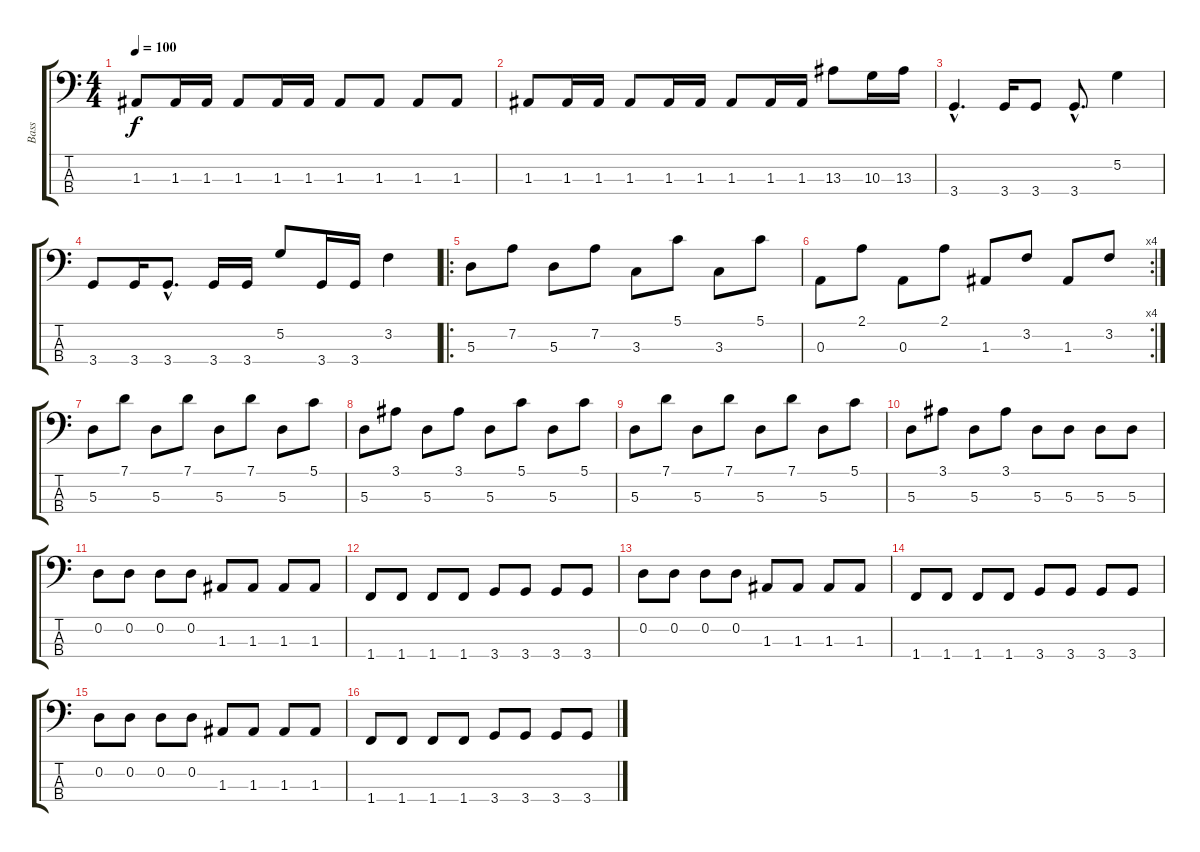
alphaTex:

\track ("Bass" "Bass") {instrument electricbassfinger}
\staff {score tabs}
\tuning (G2 D2 A1 E1) {hide}
\ts (4 4)
\tempo 100
\clef f4
\ks c
1.3.8{dy f} 1.3.16 1.3.16 1.3.8 1.3.16 1.3.16 1.3.8 1.3.8 1.3.8 1.3.8 |
1.3.8 1.3.16 1.3.16 1.3.8 1.3.16 1.3.16 1.3.8 1.3.16 1.3.16 13.3.8 10.3.16 13.3.16 |
3.4{hac}.4{d} 3.4.16 3.4.8 3.4{hac}.8{d} 5.2.4 |
3.4.8 3.4.16 3.4{hac}.8{d} 3.4.16 3.4.16 5.2.8 3.4.16 3.4.16 3.2.4 |
\ro
5.3.8 7.2.8 5.3.8 7.2.8 3.3.8 5.1.8 3.3.8 5.1.8 |
\rc 4
0.3.8 2.1.8 0.3.8 2.1.8 1.3.8 3.2.8 1.3.8 3.2.8 |
5.3.8 7.1.8 5.3.8 7.1.8 5.3.8 7.1.8 5.3.8 5.1.8 |
5.3.8 3.1.8 5.3.8 3.1.8 5.3.8 5.1.8 5.3.8 5.1.8 |
5.3.8 7.1.8 5.3.8 7.1.8 5.3.8 7.1.8 5.3.8 5.1.8 |
5.3.8 3.1.8 5.3.8 3.1.8 5.3.8 5.3.8 5.3.8 5.3.8 |
0.2.8 0.2.8 0.2.8 0.2.8 1.3.8 1.3.8 1.3.8 1.3.8 |
1.4.8 1.4.8 1.4.8 1.4.8 3.4.8 3.4.8 3.4.8 3.4.8 |
0.2.8 0.2.8 0.2.8 0.2.8 1.3.8 1.3.8 1.3.8 1.3.8 |
1.4.8 1.4.8 1.4.8 1.4.8 3.4.8 3.4.8 3.4.8 3.4.8 |
0.2.8 0.2.8 0.2.8 0.2.8 1.3.8 1.3.8 1.3.8 1.3.8 |
1.4.8 1.4.8 1.4.8 1.4.8 3.4.8 3.4.8 3.4.8 3.4.8
